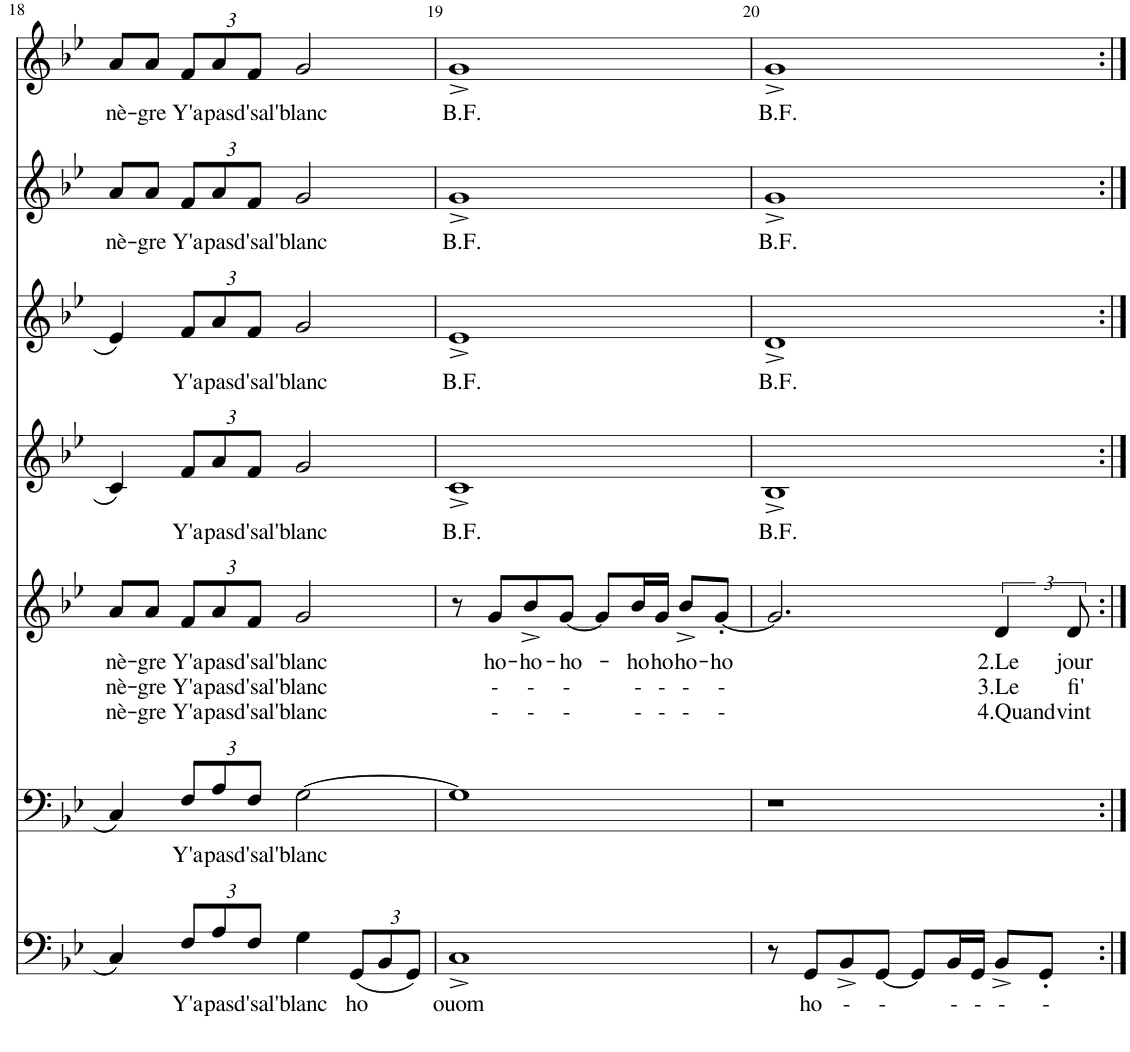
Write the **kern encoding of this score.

**kern	**text	**kern	**text	**kern	**text	**text	**text	**kern	**text	**kern	**text	**kern	**text	**kern	**text
*part7	*part7	*part6	*part6	*part5	*part5	*part5	*part5	*part4	*part4	*part3	*part3	*part2	*part2	*part1	*part1
*staff7	*staff7	*staff6	*staff6	*staff5	*staff5	*staff5	*staff5	*staff4	*staff4	*staff3	*staff3	*staff2	*staff2	*staff1	*staff1
*I"Bas	*	*I"Bar.	*	*I"T.	*	*	*	*I"A2.	*	*I"A1.	*	*I"S2.	*	*I"S1.	*
!!LO:PB:g=z
*clefF4	*	*clefF4	*	*clefG2	*	*	*	*clefG2	*	*clefG2	*	*clefG2	*	*clefG2	*
*	*	*Trd1c2	*	*Trd1c2	*	*	*	*	*	*	*	*	*	*	*
*k[b-e-]	*	*k[b-e-]	*	*k[b-e-]	*	*	*	*k[b-e-]	*	*k[b-e-]	*	*k[b-e-]	*	*k[b-e-]	*
*M4/4	*	*M4/4	*	*M4/4	*	*	*	*M4/4	*	*M4/4	*	*M4/4	*	*M4/4	*
*met(c)	*	*met(c)	*	*met(c)	*	*	*	*met(c)	*	*met(c)	*	*met(c)	*	*met(c)	*
=18	=18	=18	=18	=18	=18	=18	=18	=18	=18	=18	=18	=18	=18	=18	=18
!	!	!	!	!	!LO:LY:b	!LO:LY:b	!LO:LY:b	!	!	!	!	!	!LO:LY:b	!	!LO:LY:b
4C/	.	4C/	.	8a/L	nè-	nè-	nè-	4c/	.	4e-/	.	8a/L	nè-	8a/L	nè-
!	!	!	!	!	!LO:LY:b	!LO:LY:b	!LO:LY:b	!	!	!	!	!	!LO:LY:b	!	!LO:LY:b
.	.	.	.	8a/J	-gre	-gre	-gre	.	.	.	.	8a/J	-gre	8a/J	-gre
*Xbrackettup	*	*	*	*	*	*	*	*	*	*	*	*	*	*	*
!	!LO:LY:b	!	!	!	!	!	!	!	!	!	!	!	!	!	!
*	*	*Xbrackettup	*	*	*	*	*	*	*	*	*	*	*	*	*
!	!	!	!LO:LY:b	!	!	!	!	!	!	!	!	!	!	!	!
*	*	*	*	*Xbrackettup	*	*	*	*	*	*	*	*	*	*	*
!	!	!	!	!	!LO:LY:b	!LO:LY:b	!LO:LY:b	!	!	!	!	!	!	!	!
*	*	*	*	*	*	*	*	*Xbrackettup	*	*	*	*	*	*	*
!	!	!	!	!	!	!	!	!	!LO:LY:b	!	!	!	!	!	!
*	*	*	*	*	*	*	*	*	*	*Xbrackettup	*	*	*	*	*
!	!	!	!	!	!	!	!	!	!	!	!LO:LY:b	!	!	!	!
*	*	*	*	*	*	*	*	*	*	*	*	*Xbrackettup	*	*	*
!	!	!	!	!	!	!	!	!	!	!	!	!	!LO:LY:b	!	!
*	*	*	*	*	*	*	*	*	*	*	*	*	*	*Xbrackettup	*
!	!	!	!	!	!	!	!	!	!	!	!	!	!	!	!LO:LY:b
12F/L	Y'a	12F/L	Y'a	12f/L	Y'a	Y'a	Y'a	12f/L	Y'a	12f/L	Y'a	12f/L	Y'a	12f/L	Y'a
!	!LO:LY:b	!	!LO:LY:b	!	!LO:LY:b	!LO:LY:b	!LO:LY:b	!	!LO:LY:b	!	!LO:LY:b	!	!LO:LY:b	!	!LO:LY:b
12A/	pas	12A/	pas	12a/	pas	pas	pas	12a/	pas	12a/	pas	12a/	pas	12a/	pas
!	!LO:LY:b	!	!LO:LY:b	!	!LO:LY:b	!LO:LY:b	!LO:LY:b	!	!LO:LY:b	!	!LO:LY:b	!	!LO:LY:b	!	!LO:LY:b
12F/J	d'sal'	12F/J	d'sal'	12f/J	d'sal'	d'sal'	d'sal'	12f/J	d'sal'	12f/J	d'sal'	12f/J	d'sal'	12f/J	d'sal'
!	!LO:LY:b	!	!LO:LY:b	!	!LO:LY:b	!LO:LY:b	!LO:LY:b	!	!LO:LY:b	!	!LO:LY:b	!	!LO:LY:b	!	!LO:LY:b
4G\	blanc	[2G\	blanc	2g/	blanc	blanc	blanc	2g/	blanc	2g/	blanc	2g/	blanc	2g/	blanc
!	!LO:LY:b	!	!	!	!	!	!	!	!	!	!	!	!	!	!
(12GG/L	ho	.	.	.	.	.	.	.	.	.	.	.	.	.	.
12BB-/	.	.	.	.	.	.	.	.	.	.	.	.	.	.	.
12GG/J)	.	.	.	.	.	.	.	.	.	.	.	.	.	.	.
=19	=19	=19	=19	=19	=19	=19	=19	=19	=19	=19	=19	=19	=19	=19	=19
!	!LO:LY:b	!	!	!	!	!	!	!	!LO:LY:b	!	!LO:LY:b	!	!LO:LY:b	!	!LO:LY:b
1C^	ouom	1G]	.	8r	.	.	.	1c^	B.F.	1e-^	B.F.	1g^	B.F.	1g^	B.F.
!	!	!	!	!	!LO:LY:b	!LO:LY:b	!LO:LY:b	!	!	!	!	!	!	!	!
.	.	.	.	8g/L	ho-	-	-	.	.	.	.	.	.	.	.
!	!	!	!	!	!LO:LY:b	!LO:LY:b	!LO:LY:b	!	!	!	!	!	!	!	!
.	.	.	.	8b-^/	-ho-	-	-	.	.	.	.	.	.	.	.
!	!	!	!	!	!LO:LY:b	!LO:LY:b	!LO:LY:b	!	!	!	!	!	!	!	!
.	.	.	.	[8g/J	-ho-	-	-	.	.	.	.	.	.	.	.
.	.	.	.	8g/L]	.	.	.	.	.	.	.	.	.	.	.
!	!	!	!	!	!LO:LY:b	!LO:LY:b	!LO:LY:b	!	!	!	!	!	!	!	!
.	.	.	.	16b-/L	-ho-	-	-	.	.	.	.	.	.	.	.
!	!	!	!	!	!LO:LY:b	!LO:LY:b	!LO:LY:b	!	!	!	!	!	!	!	!
.	.	.	.	16g/JJ	-ho-	-	-	.	.	.	.	.	.	.	.
!	!	!	!	!	!LO:LY:b	!LO:LY:b	!LO:LY:b	!	!	!	!	!	!	!	!
.	.	.	.	8b-^/L	-ho-	-	-	.	.	.	.	.	.	.	.
!	!	!	!	!	!LO:LY:b	!LO:LY:b	!LO:LY:b	!	!	!	!	!	!	!	!
.	.	.	.	[8g'/J	-ho	-	-	.	.	.	.	.	.	.	.
=20	=20	=20	=20	=20	=20	=20	=20	=20	=20	=20	=20	=20	=20	=20	=20
!	!	!	!	!	!	!	!	!	!LO:LY:b	!	!LO:LY:b	!	!LO:LY:b	!	!LO:LY:b
8r	.	1r	.	2.g/]	.	.	.	1B-^	B.F.	1d^	B.F.	1g^	B.F.	1g^	B.F.
!	!LO:LY:b	!	!	!	!	!	!	!	!	!	!	!	!	!	!
8GG/L	ho	.	.	.	.	.	.	.	.	.	.	.	.	.	.
!	!LO:LY:b	!	!	!	!	!	!	!	!	!	!	!	!	!	!
8BB-^/	-	.	.	.	.	.	.	.	.	.	.	.	.	.	.
!	!LO:LY:b	!	!	!	!	!	!	!	!	!	!	!	!	!	!
[8GG/J	-	.	.	.	.	.	.	.	.	.	.	.	.	.	.
8GG/L]	.	.	.	.	.	.	.	.	.	.	.	.	.	.	.
!	!LO:LY:b	!	!	!	!	!	!	!	!	!	!	!	!	!	!
16BB-/L	-	.	.	.	.	.	.	.	.	.	.	.	.	.	.
!	!LO:LY:b	!	!	!	!	!	!	!	!	!	!	!	!	!	!
16GG/JJ	-	.	.	.	.	.	.	.	.	.	.	.	.	.	.
!	!LO:LY:b	!	!	!	!	!	!	!	!	!	!	!	!	!	!
*	*	*	*	*brackettup	*	*	*	*	*	*	*	*	*	*	*
!	!	!	!	!	!LO:LY:b	!LO:LY:b	!LO:LY:b	!	!	!	!	!	!	!	!
8BB-^/L	-	.	.	6d/	2.Le	3.Le	4.Quand	.	.	.	.	.	.	.	.
!	!LO:LY:b	!	!	!	!	!	!	!	!	!	!	!	!	!	!
8GG'/J	-	.	.	.	.	.	.	.	.	.	.	.	.	.	.
!	!	!	!	!	!LO:LY:b	!LO:LY:b	!LO:LY:b	!	!	!	!	!	!	!	!
.	.	.	.	12d/	jour	fi'	vint	.	.	.	.	.	.	.	.
=:|!	=:|!	=:|!	=:|!	=:|!	=:|!	=:|!	=:|!	=:|!	=:|!	=:|!	=:|!	=:|!	=:|!	=:|!	=:|!
*-	*-	*-	*-	*-	*-	*-	*-	*-	*-	*-	*-	*-	*-	*-	*-
